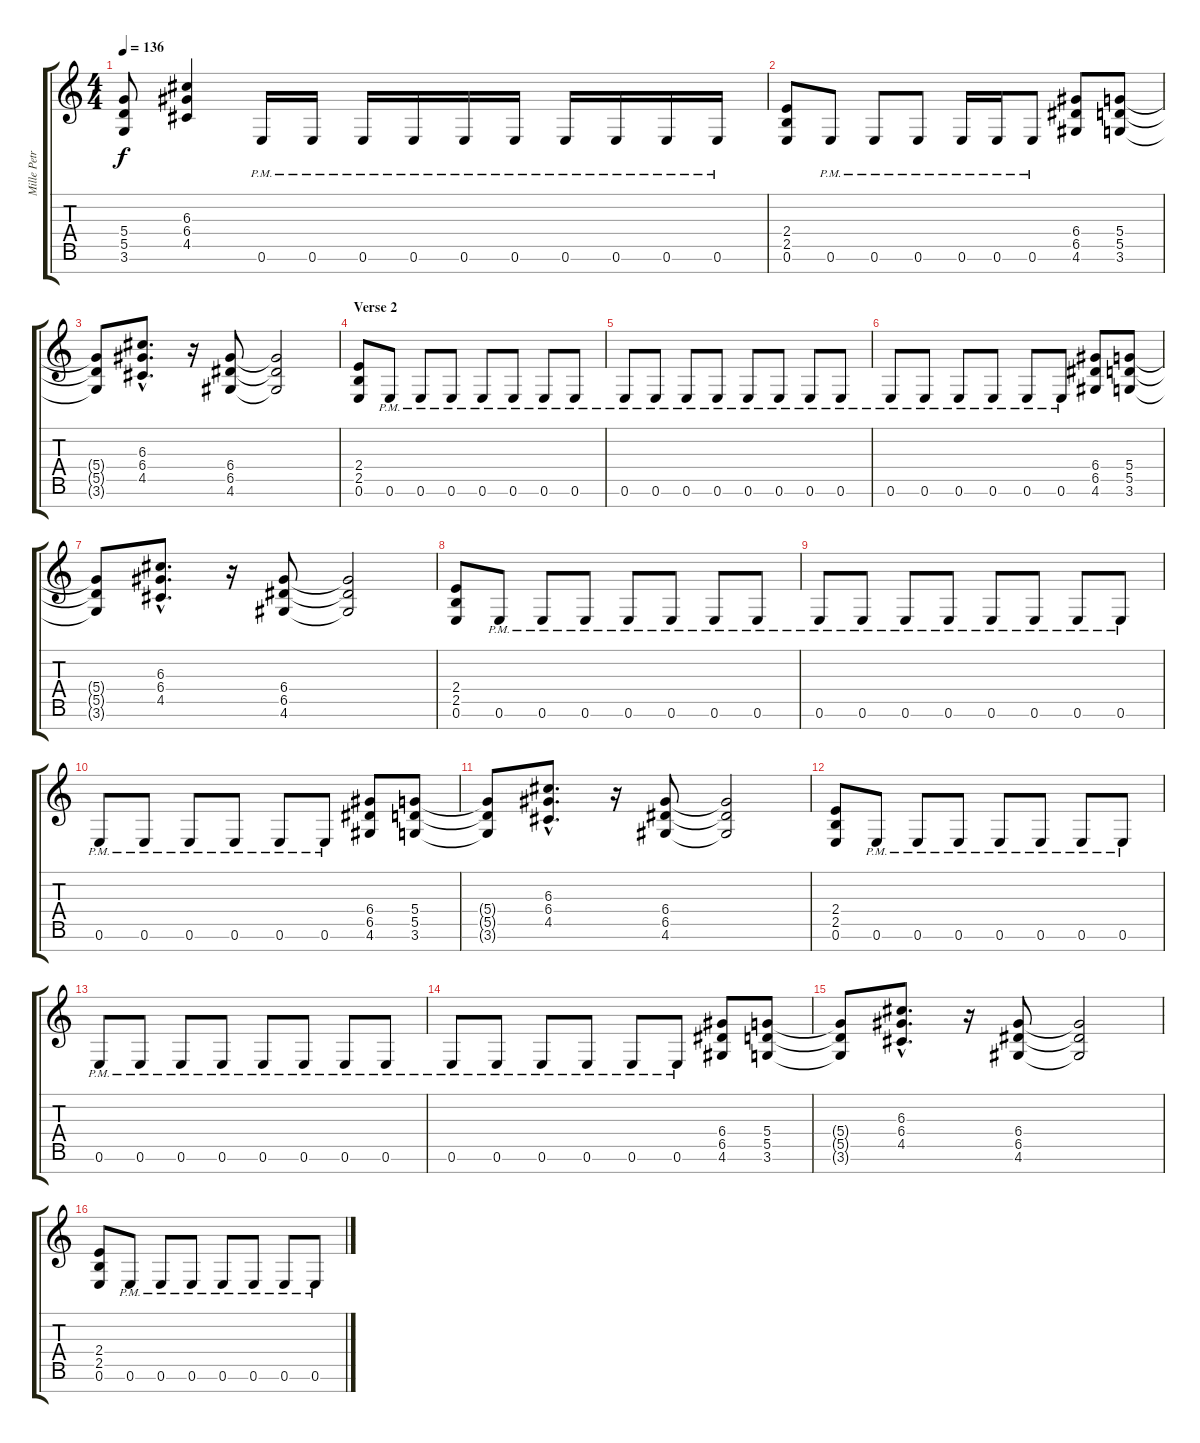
\track ("Mille Petrozza" "Mille Petr") {instrument distortionguitar}
\staff {score tabs}
\tuning (E4 B3 G3 D3 A2 E2 B1) {hide}
\ts (4 4)
\tempo 136
\clef g2
\ks c
(5.4{t} 5.5{t} 3.6{t}).8{dy f} (6.3 6.4 4.5).4 0.6{pm}.16 0.6{pm}.16 0.6{pm}.16 0.6{pm}.16 0.6{pm}.16 0.6{pm}.16 0.6{pm}.16 0.6{pm}.16 0.6{pm}.16 0.6{pm}.16 |
(2.4 2.5 0.6).8 0.6{pm}.8 0.6{pm}.8 0.6{pm}.8 0.6{pm}.16 0.6{pm}.16 0.6{pm}.8 (6.4 6.5 4.6).8 (5.4 5.5 3.6).8 |
(5.4{t} 5.5{t} 3.6{t}).8 (6.3{hac} 6.4{hac} 4.5{hac}).8{d} r.16 (6.4 6.5 4.6).8 (6.4{t} 6.5{t} 4.6{t}).2 |
\section ("" "Verse 2")
(2.4 2.5 0.6).8 0.6{pm}.8 0.6{pm}.8 0.6{pm}.8 0.6{pm}.8 0.6{pm}.8 0.6{pm}.8 0.6{pm}.8 |
0.6{pm}.8 0.6{pm}.8 0.6{pm}.8 0.6{pm}.8 0.6{pm}.8 0.6{pm}.8 0.6{pm}.8 0.6{pm}.8 |
0.6{pm}.8 0.6{pm}.8 0.6{pm}.8 0.6{pm}.8 0.6{pm}.8 0.6{pm}.8 (6.4 6.5 4.6).8 (5.4 5.5 3.6).8 |
(5.4{t} 5.5{t} 3.6{t}).8 (6.3{hac} 6.4{hac} 4.5{hac}).8{d} r.16 (6.4 6.5 4.6).8 (6.4{t} 6.5{t} 4.6{t}).2 |
(2.4 2.5 0.6).8 0.6{pm}.8 0.6{pm}.8 0.6{pm}.8 0.6{pm}.8 0.6{pm}.8 0.6{pm}.8 0.6{pm}.8 |
0.6{pm}.8 0.6{pm}.8 0.6{pm}.8 0.6{pm}.8 0.6{pm}.8 0.6{pm}.8 0.6{pm}.8 0.6{pm}.8 |
0.6{pm}.8 0.6{pm}.8 0.6{pm}.8 0.6{pm}.8 0.6{pm}.8 0.6{pm}.8 (6.4 6.5 4.6).8 (5.4 5.5 3.6).8 |
(5.4{t} 5.5{t} 3.6{t}).8 (6.3{hac} 6.4{hac} 4.5{hac}).8{d} r.16 (6.4 6.5 4.6).8 (6.4{t} 6.5{t} 4.6{t}).2 |
(2.4 2.5 0.6).8 0.6{pm}.8 0.6{pm}.8 0.6{pm}.8 0.6{pm}.8 0.6{pm}.8 0.6{pm}.8 0.6{pm}.8 |
0.6{pm}.8 0.6{pm}.8 0.6{pm}.8 0.6{pm}.8 0.6{pm}.8 0.6{pm}.8 0.6{pm}.8 0.6{pm}.8 |
0.6{pm}.8 0.6{pm}.8 0.6{pm}.8 0.6{pm}.8 0.6{pm}.8 0.6{pm}.8 (6.4 6.5 4.6).8 (5.4 5.5 3.6).8 |
(5.4{t} 5.5{t} 3.6{t}).8 (6.3{hac} 6.4{hac} 4.5{hac}).8{d} r.16 (6.4 6.5 4.6).8 (6.4{t} 6.5{t} 4.6{t}).2 |
(2.4 2.5 0.6).8 0.6{pm}.8 0.6{pm}.8 0.6{pm}.8 0.6{pm}.8 0.6{pm}.8 0.6{pm}.8 0.6{pm}.8
